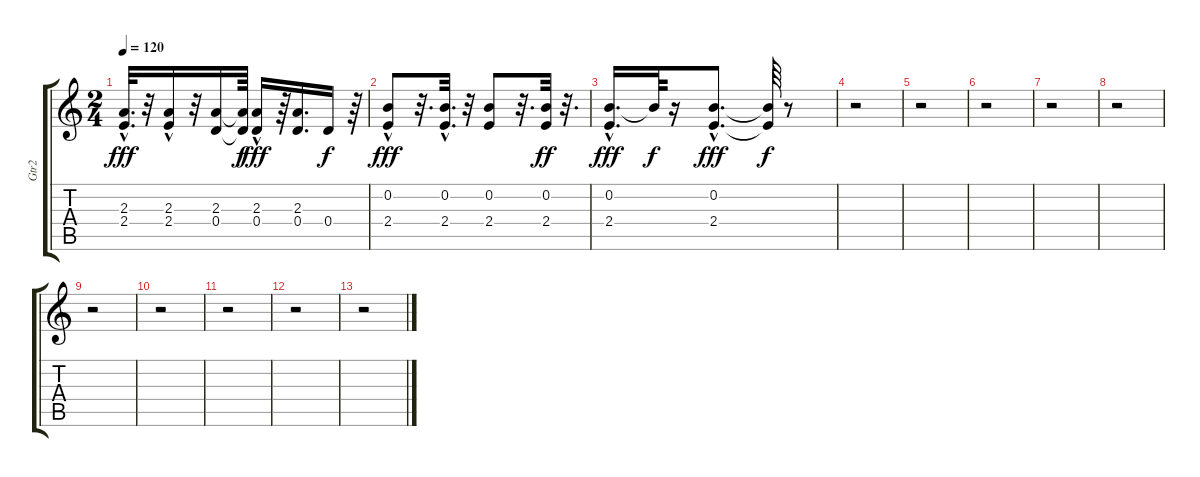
\track ("Gtr2" "Gtr2") {instrument acousticguitarsteel}
\staff {score tabs}
\tuning (E4 B3 G3 D3 A2 E2) {hide}
\ts (2 4)
\tempo 120
\clef g2
\ks c
(2.3{hac} 2.4{hac}).32{d dy fff} r.32 (2.3 2.4{hac}).16 r.32 (2.3 0.4).16 (2.3{t} 0.4{t}).64{dy f} (2.3{hac} 0.4).16{dy fff} r.64 (2.3 0.4).16{d} 0.4.16{dy f} r.64 |
(0.2{hac} 2.4).8{dy fff} r.32{d} (0.2 2.4{hac}).32{d} r.32 (0.2 2.4).8 r.32{d} (0.2 2.4).32{dy ff} r.32{d} |
(0.2{hac} 2.4{hac}).16{d dy fff} 0.2{t}.64{dy f} r.16 (0.2{hac} 2.4{hac}).8{d dy fff} (0.2{t} 2.4{t}).64{dy f} r.8 |
r.2 |
r.2 |
r.2 |
r.2 |
r.2 |
r.2 |
r.2 |
r.2 |
r.2 |
r.2
